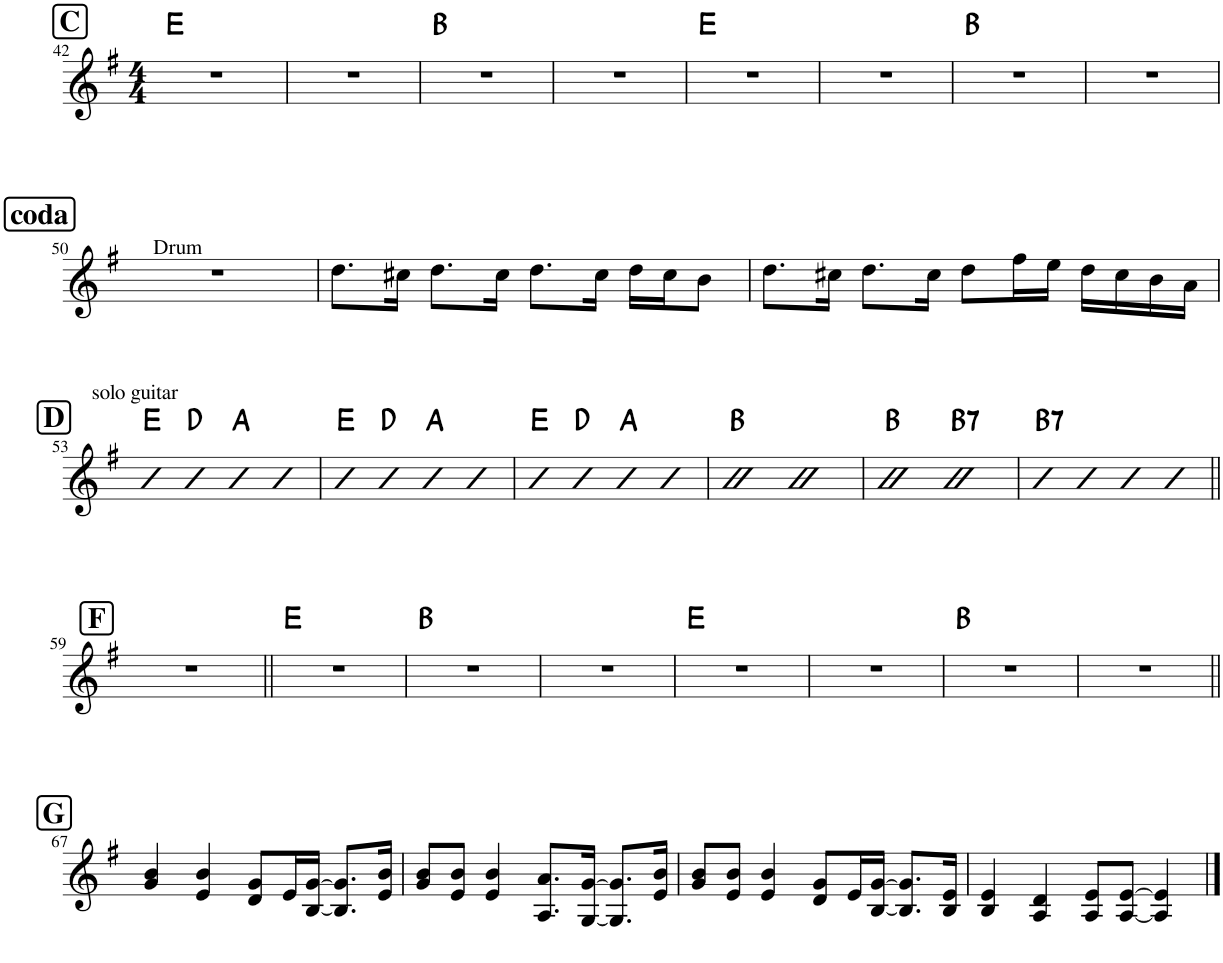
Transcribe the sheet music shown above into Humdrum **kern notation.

**kern	**harte
*part1	*part1
*staff1	*
*I"Piano	*
*I'Pno.	*
!!LO:PB:g=z
*clefG2	*
*k[f#]	*
*M4/4	*
!!LO:REH:place=s1:a:B:cj:fs=14:t=C
=42	=42
1r	E:maj
=43	=43
1r	.
=44	=44
1r	B:maj
=45	=45
1r	.
=46	=46
1r	E:maj
=47	=47
1r	.
=48	=48
1r	B:maj
=49	=49
1r	.
!!LO:LB:g=z
=50	=50
!LO:TX:a:t=Drum	!
1r	.
!!LO:REH:place=s1:a:B:cj:fs=14:t=coda:qo=2
=51	=51
8.dd\L	.
16cc#X\Jk	.
8.dd\L	.
16cc#\Jk	.
8.dd\L	.
16cc#\Jk	.
16dd\LL	.
16cc#\J	.
8b\J	.
=52	=52
8.dd\L	.
16cc#X\Jk	.
8.dd\L	.
16cc#\Jk	.
8dd\L	.
16ff#\L	.
16ee\JJ	.
16dd\LL	.
16cc#\	.
16b\	.
16a\JJ	.
!!LO:LB:g=z
!!LO:REH:place=s1:a:B:cj:fs=14:t=D
=53	=53
!LO:TX:a:t=solo guitar	!
4b	E:maj
4b	D:maj
4b	A:maj
4b	.
=54	=54
4b	E:maj
4b	D:maj
4b	A:maj
4b	.
=55	=55
4b	E:maj
4b	D:maj
4b	A:maj
4b	.
=56	=56
2b	B:maj
2b	.
=57	=57
2b	B:maj
!	!LO:H:kt=7
2b	B:7
=58	=58
!	!LO:H:kt=7
4b	B:7
4b	.
4b	.
4b	.
!!LO:LB:g=z
=59||	=59||
1r	.
!!LO:REH:place=s1:a:B:cj:fs=14:t=F
=60||	=60||
1r	E:maj
=61	=61
1r	B:maj
=62	=62
1r	.
=63	=63
1r	E:maj
=64	=64
1r	.
=65	=65
1r	B:maj
=66	=66
1r	.
!!LO:LB:g=z
!!LO:REH:place=s1:a:B:cj:fs=14:t=G
=67||	=67||
4g/ 4b/	.
4e/ 4b/	.
8d/ 8g/L	.
16e/L	.
[16B/ [16g/JJ	.
8.B/] 8.g/]L	.
16e/ 16b/Jk	.
=68	=68
8g/ 8b/L	.
8e/ 8b/J	.
4e/ 4b/	.
8.A/ 8.a/L	.
[16G/ [16g/Jk	.
8.G/] 8.g/]L	.
16e/ 16b/Jk	.
=69	=69
8g/ 8b/L	.
8e/ 8b/J	.
4e/ 4b/	.
8d/ 8g/L	.
16e/L	.
[16B/ [16g/JJ	.
8.B/] 8.g/]L	.
16B/ 16e/Jk	.
=70	=70
4B/ 4e/	.
4A/ 4d/	.
8A/ 8e/L	.
[8A/ [8e/J	.
4A/] 4e/]	.
==	==
*-	*-
